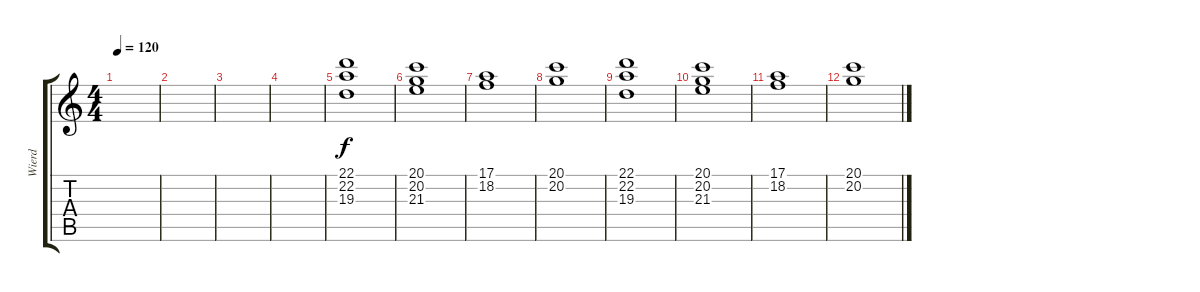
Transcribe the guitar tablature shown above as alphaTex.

\track ("Wierd" "Wierd") {instrument lead1square}
\staff {score tabs}
\tuning (E4 B3 G3 D3 A2 D2) {hide}
\ts (4 4)
\tempo 120
\clef g2
\ks c
|
|
|
|
(22.1 22.2 19.3).1{instrument stringensemble1} |
(20.1 20.2 21.3).1 |
(17.1 18.2).1 |
(20.1 20.2).1 |
(22.1 22.2 19.3).1 |
(20.1 20.2 21.3).1 |
(17.1 18.2).1 |
(20.1 20.2).1
